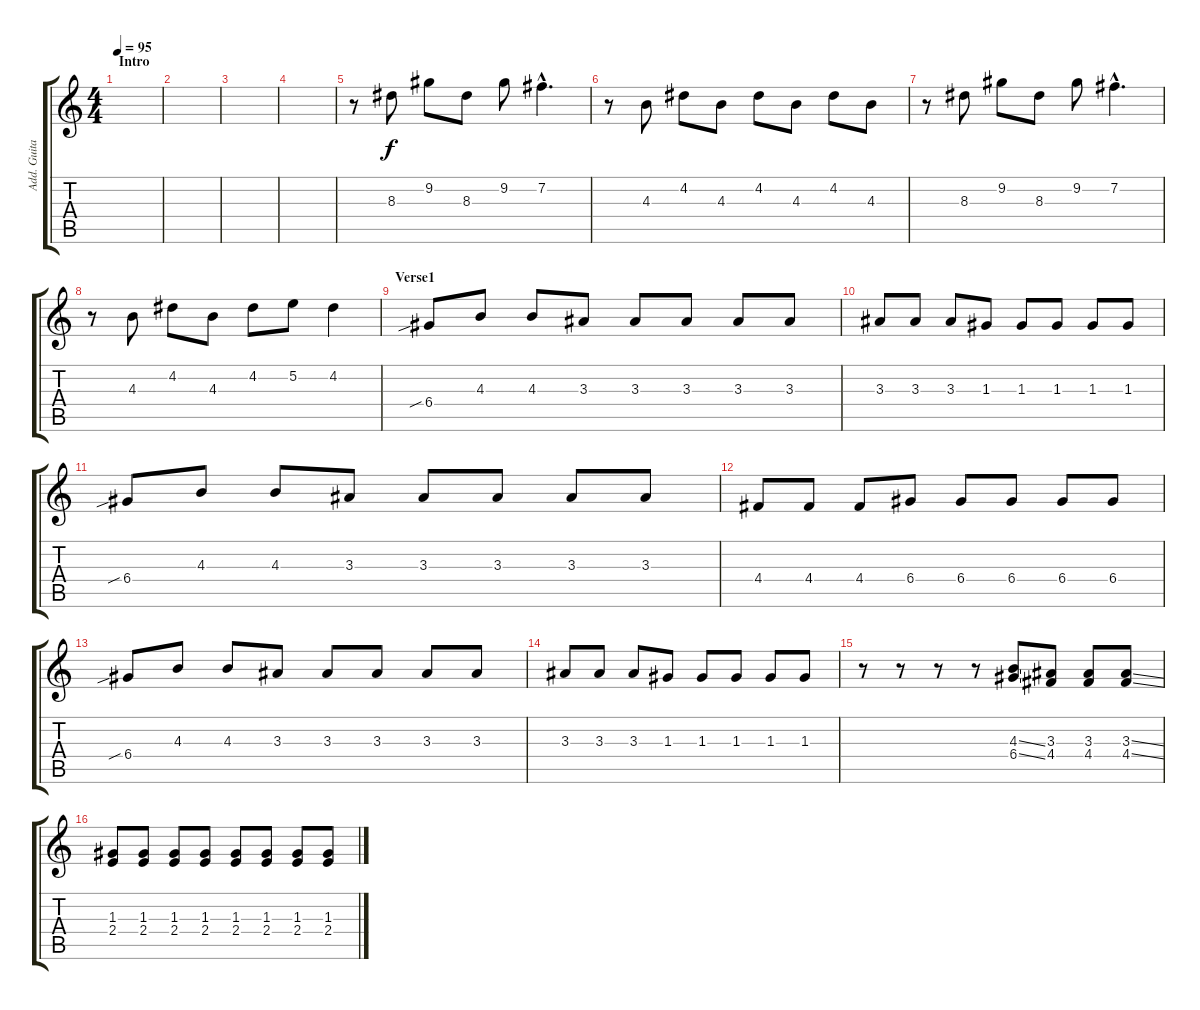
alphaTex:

\track ("Add. Guitar" "Add. Guita") {instrument acousticguitarsteel}
\staff {score tabs}
\tuning (E4 B3 G3 D3 A2 E2) {hide}
\ts (4 4)
\section ("" "Intro")
\tempo 95
\clef g2
\ks c
|
|
|
|
r.8 8.3.8 9.2.8 8.3.8 9.2.8 7.2{hac}.4{d} |
r.8 4.3.8 4.2.8 4.3.8 4.2.8 4.3.8 4.2.8 4.3.8 |
r.8 8.3.8 9.2.8 8.3.8 9.2.8 7.2{hac}.4{d} |
r.8 4.3.8 4.2.8 4.3.8 4.2.8 5.2.8 4.2.4 |
\section ("" "Verse1")
6.4{sib}.8 4.3.8 4.3.8 3.3.8 3.3.8 3.3.8 3.3.8 3.3.8 |
3.3.8 3.3.8 3.3.8 1.3.8 1.3.8 1.3.8 1.3.8 1.3.8 |
6.4{sib}.8 4.3.8 4.3.8 3.3.8 3.3.8 3.3.8 3.3.8 3.3.8 |
4.4.8 4.4.8 4.4.8 6.4.8 6.4.8 6.4.8 6.4.8 6.4.8 |
6.4{sib}.8 4.3.8 4.3.8 3.3.8 3.3.8 3.3.8 3.3.8 3.3.8 |
3.3.8 3.3.8 3.3.8 1.3.8 1.3.8 1.3.8 1.3.8 1.3.8 |
r.8 r.8 r.8 r.8 (4.3{ss} 6.4{ss}).8 (3.3 4.4).8 (3.3 4.4).8 (3.3{ss} 4.4{ss}).8 |
(1.3 2.4).8 (1.3 2.4).8 (1.3 2.4).8 (1.3 2.4).8 (1.3 2.4).8 (1.3 2.4).8 (1.3 2.4).8 (1.3 2.4).8
